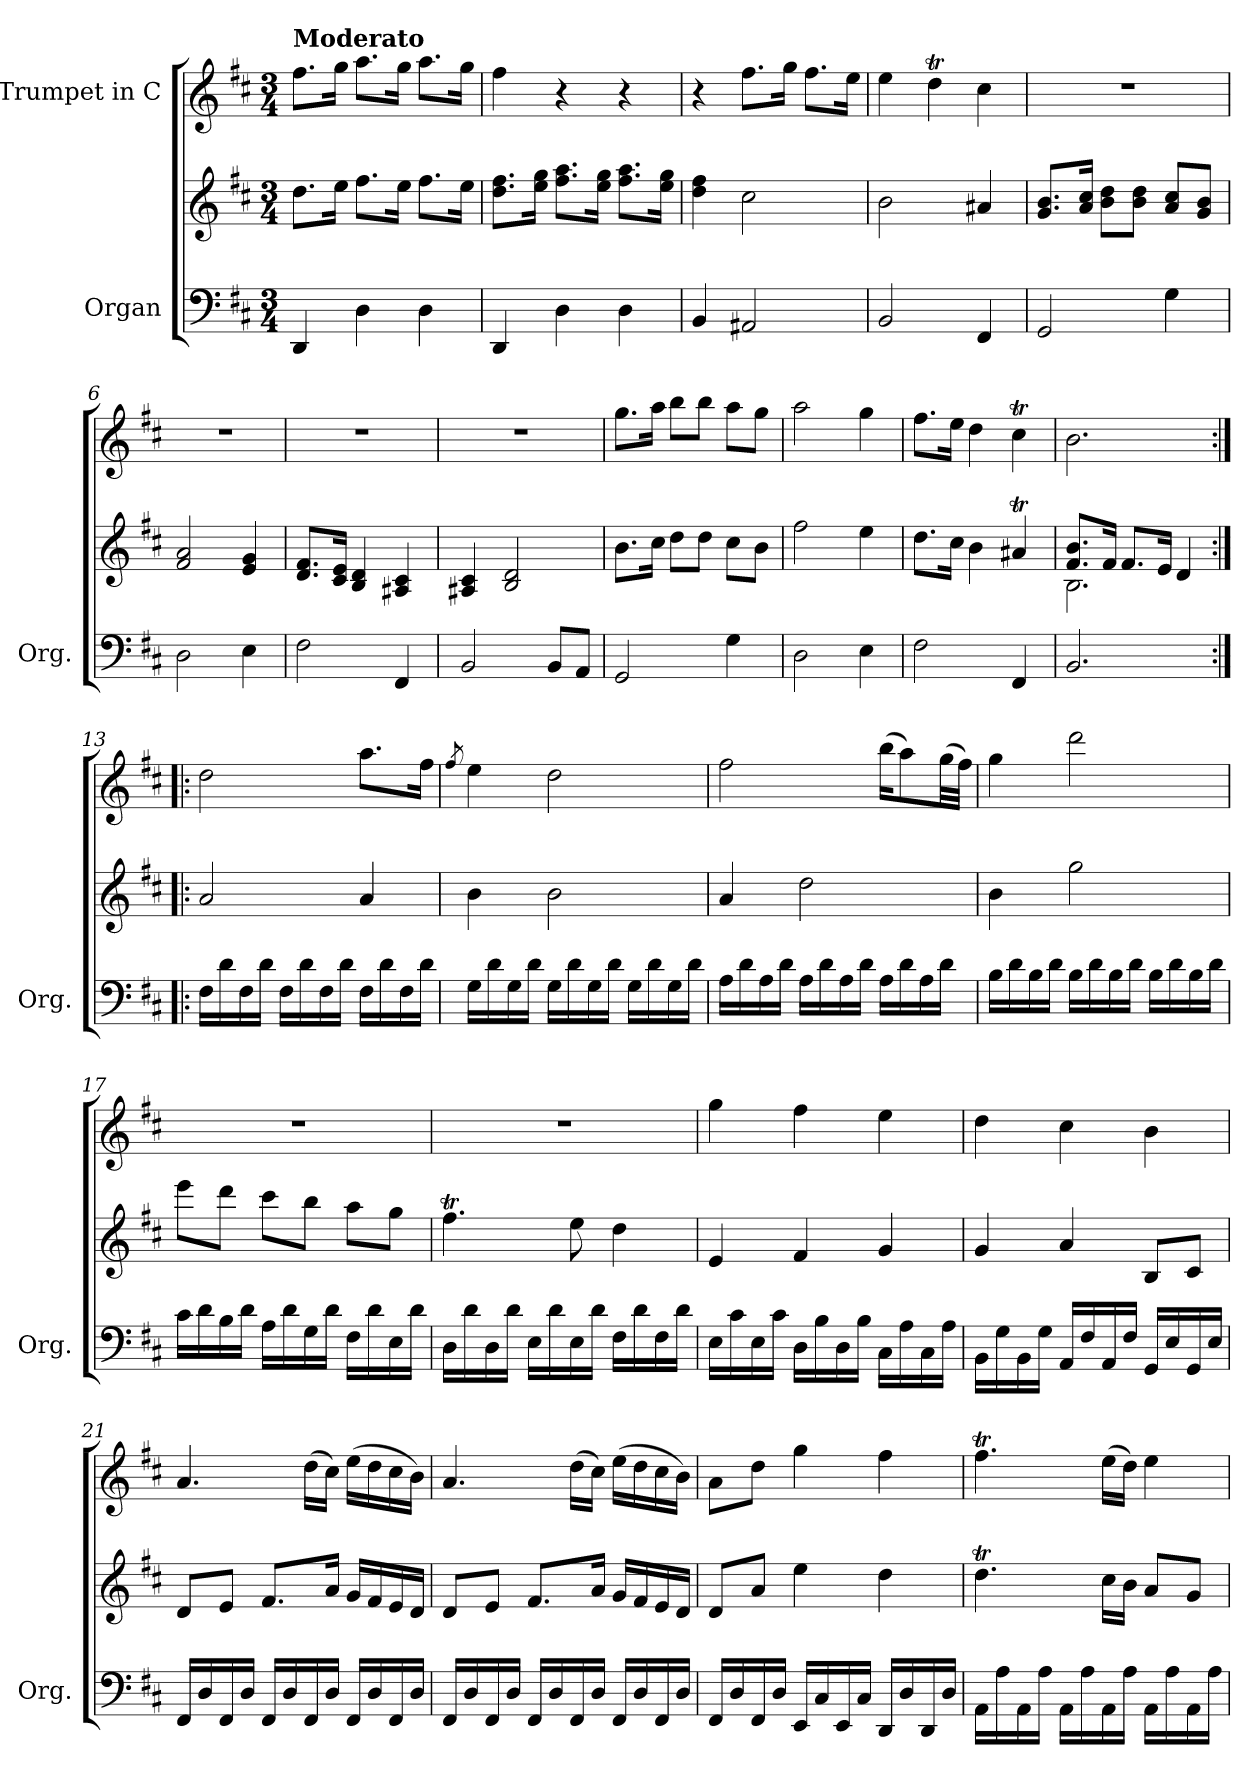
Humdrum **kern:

**kern	**kern	**kern
*part2	*part2	*part1
*staff3	*staff2	*staff1
*I"Organ	*	*I"Trumpet in C
*I'Org.	*	*
*clefF4	*clefG2	*clefG2
*k[f#c#]	*k[f#c#]	*k[f#c#]
*D:	*D:	*D:
*M3/4	*M3/4	*M3/4
*MM90	*MM90	*MM90
=1	=1	=1
!	!	!LO:TX:a:B:t=Moderato
4DD/	8.dd\L	8.ff#\L
.	16ee\Jk	16gg\Jk
4D\	8.ff#\L	8.aa\L
.	16ee\Jk	16gg\Jk
4D\	8.ff#\L	8.aa\L
.	16ee\Jk	16gg\Jk
=2	=2	=2
4DD/	8.dd\ 8.ff#\L	4ff#\
.	16ee\ 16gg\Jk	.
4D\	8.ff#\ 8.aa\L	4r
.	16ee\ 16gg\Jk	.
4D\	8.ff#\ 8.aa\L	4r
.	16ee\ 16gg\Jk	.
=3	=3	=3
4BB/	4dd\ 4ff#\	4r
2AA#X/	2cc#\	8.ff#\L
.	.	16gg\Jk
.	.	8.ff#\L
.	.	16ee\Jk
=4	=4	=4
2BB/	2b\	4ee\
.	.	4ddT\
4FF#/	4a#X/	4cc#\
=5	=5	=5
2GG/	8.g/ 8.b/L	2.r
.	16a/ 16cc#/Jk	.
.	8b\ 8dd\L	.
.	8b\ 8dd\J	.
4G\	8a/ 8cc#/L	.
.	8g/ 8b/J	.
=6	=6	=6
2D\	2f#/ 2a/	2.r
4E\	4e/ 4g/	.
!!LO:LB:g=z
=7	=7	=7
2F#\	8.d/ 8.f#/L	2.r
.	16c#/ 16e/Jk	.
.	4B/ 4d/	.
4FF#/	4A#X/ 4c#/	.
=8	=8	=8
2BB/	4A#X/ 4c#/	2.r
.	2B/ 2d/	.
8BB/L	.	.
8AA/J	.	.
=9	=9	=9
2GG/	8.b\L	8.gg\L
.	16cc#\Jk	16aa\Jk
.	8dd\L	8bb\L
.	8dd\J	8bb\J
4G\	8cc#\L	8aa\L
.	8b\J	8gg\J
=10	=10	=10
2D\	2ff#\	2aa\
4E\	4ee\	4gg\
=11	=11	=11
2F#\	8.dd\L	8.ff#\L
.	16cc#\Jk	16ee\Jk
.	4b\	4dd\
4FF#/	4a#Xt/	4cc#t\
=12	=12	=12
*	*^	*
2.BB/	8.f#/ 8.b/L	2.B\	2.b\
.	16f#/Jk	.	.
.	8.f#/L	.	.
.	16e/Jk	.	.
.	4d/	.	.
*	*v	*v	*
!!LO:LB:g=z
=13:|!|:	=13:|!|:	=13:|!|:
16F#\LL	2a/	2dd\
16d\	.	.
16F#\	.	.
16d\JJ	.	.
16F#\LL	.	.
16d\	.	.
16F#\	.	.
16d\JJ	.	.
16F#\LL	4a/	8.aa\L
16d\	.	.
16F#\	.	.
16d\JJ	.	16ff#\Jk
=14	=14	=14
.	.	8qff#/
16G\LL	4b\	4ee\
16d\	.	.
16G\	.	.
16d\JJ	.	.
16G\LL	2b\	2dd\
16d\	.	.
16G\	.	.
16d\JJ	.	.
16G\LL	.	.
16d\	.	.
16G\	.	.
16d\JJ	.	.
=15	=15	=15
16A\LL	4a/	2ff#\
16d\	.	.
16A\	.	.
16d\JJ	.	.
16A\LL	2dd\	.
16d\	.	.
16A\	.	.
16d\JJ	.	.
16A\LL	.	(>16bb\KL
16d\	.	8aa\)
16A\	.	.
16d\JJ	.	(>32gg\LL
.	.	32ff#\JJJ)
!!LO:LB:g=z
=16	=16	=16
16B\LL	4b\	4gg\
16d\	.	.
16B\	.	.
16d\JJ	.	.
16B\LL	2gg\	2ddd\
16d\	.	.
16B\	.	.
16d\JJ	.	.
16B\LL	.	.
16d\	.	.
16B\	.	.
16d\JJ	.	.
=17	=17	=17
16c#\LL	8eee\L	2.r
16d\	.	.
16B\	8ddd\J	.
16d\JJ	.	.
16A\LL	8ccc#\L	.
16d\	.	.
16G\	8bb\J	.
16d\JJ	.	.
16F#\LL	8aa\L	.
16d\	.	.
16E\	8gg\J	.
16d\JJ	.	.
=18	=18	=18
16D\LL	4.ff#t\	2.r
16d\	.	.
16D\	.	.
16d\JJ	.	.
16E\LL	.	.
16d\	.	.
16E\	8ee\	.
16d\JJ	.	.
16F#\LL	4dd\	.
16d\	.	.
16F#\	.	.
16d\JJ	.	.
!!LO:PB:g=z
=19	=19	=19
16E\LL	4e/	4gg\
16c#\	.	.
16E\	.	.
16c#\JJ	.	.
16D\LL	4f#/	4ff#\
16B\	.	.
16D\	.	.
16B\JJ	.	.
16C#\LL	4g/	4ee\
16A\	.	.
16C#\	.	.
16A\JJ	.	.
=20	=20	=20
16BB\LL	4g/	4dd\
16G\	.	.
16BB\	.	.
16G\JJ	.	.
16AA/LL	4a/	4cc#\
16F#/	.	.
16AA/	.	.
16F#/JJ	.	.
16GG/LL	8B/L	4b\
16E/	.	.
16GG/	8c#/J	.
16E/JJ	.	.
=21	=21	=21
16FF#/LL	8d/L	4.a/
16D/	.	.
16FF#/	8e/J	.
16D/JJ	.	.
16FF#/LL	8.f#/L	.
16D/	.	.
16FF#/	.	(>16dd\LL
16D/JJ	16a/Jk	16cc#\JJ)
16FF#/LL	16g/LL	(>16ee\LL
16D/	16f#/	16dd\
16FF#/	16e/	16cc#\
16D/JJ	16d/JJ	16b\JJ)
=22	=22	=22
16FF#/LL	8d/L	4.a/
16D/	.	.
16FF#/	8e/J	.
16D/JJ	.	.
16FF#/LL	8.f#/L	.
16D/	.	.
16FF#/	.	(>16dd\LL
16D/JJ	16a/Jk	16cc#\JJ)
16FF#/LL	16g/LL	(>16ee\LL
16D/	16f#/	16dd\
16FF#/	16e/	16cc#\
16D/JJ	16d/JJ	16b\JJ)
!!LO:LB:g=z
=23	=23	=23
16FF#/LL	8d/L	8a\L
16D/	.	.
16FF#/	8a/J	8dd\J
16D/JJ	.	.
16EE/LL	4ee\	4gg\
16C#/	.	.
16EE/	.	.
16C#/JJ	.	.
16DD/LL	4dd\	4ff#\
16D/	.	.
16DD/	.	.
16D/JJ	.	.
=24	=24	=24
16AA\LL	4.ddT\	4.ff#t\
16A\	.	.
16AA\	.	.
16A\JJ	.	.
16AA\LL	.	.
16A\	.	.
16AA\	16cc#\LL	(>16ee\LL
16A\JJ	16b\JJ	16dd\JJ)
16AA\LL	8a/L	4ee\
16A\	.	.
16AA\	8g/J	.
16A\JJ	.	.
=	=	=
*-	*-	*-
